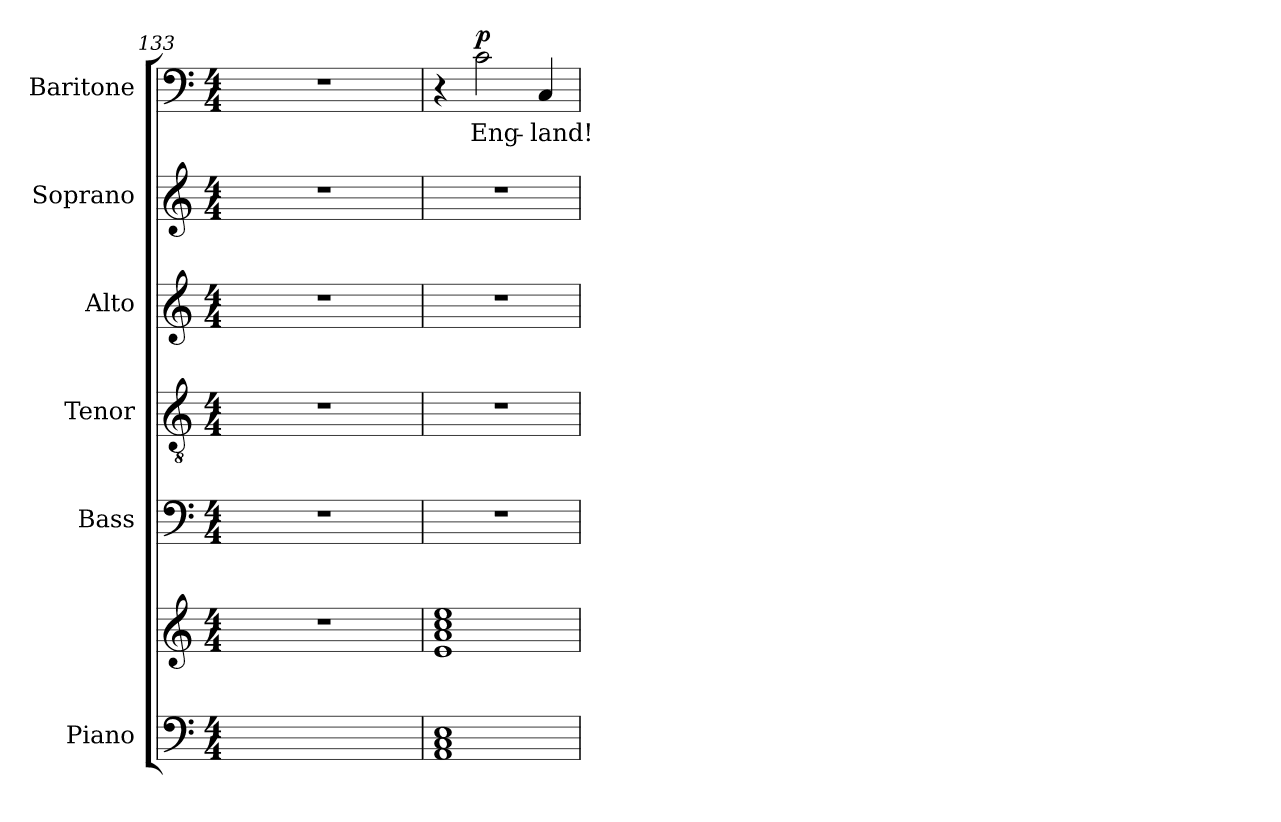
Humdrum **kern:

**kern	**kern	**kern	**kern	**kern	**kern	**kern	**text	**dynam
*part6	*part6	*part5	*part4	*part3	*part2	*part1	*part1	*part1
*staff7	*staff6	*staff5	*staff4	*staff3	*staff2	*staff1	*staff1	*staff1
*I"Piano	*	*I"Bass	*I"Tenor	*I"Alto	*I"Soprano	*I"Baritone	*	*
*	*	*I'B	*I'T	*I'A	*I'S	*	*	*
*clefF4	*clefG2	*clefF4	*clefGv2	*clefG2	*clefG2	*clefF4	*	*
*k[]	*k[]	*k[]	*k[]	*k[]	*k[]	*k[]	*	*
*M4/4	*M4/4	*M4/4	*M4/4	*M4/4	*M4/4	*M4/4	*	*
=133	=133	=133	=133	=133	=133	=133	=133	=133
*^	*	*	*	*	*	*	*	*
4ryy	2ryy	1r	1r	1r	1r	1r	1r	.	.
8ryy	.	.	.	.	.	.	.	.	.
8ryy	.	.	.	.	.	.	.	.	.
8ryy	2ryy	.	.	.	.	.	.	.	.
8ryy	.	.	.	.	.	.	.	.	.
4ryy	.	.	.	.	.	.	.	.	.
=134	=134	=134	=134	=134	=134	=134	=134	=134	=134
1AA 1C 1E	1ryy	1e 1a 1cc 1ee	1r	1r	1r	1r	4r	.	.
!	!	!	!	!	!	!	!	!LO:LY:b	!LO:DY:b
.	.	.	.	.	.	.	2c\	Eng-	p
!	!	!	!	!	!	!	!	!LO:LY:b	!
.	.	.	.	.	.	.	4C/	-land!	.
*v	*v	*	*	*	*	*	*	*	*
=	=	=	=	=	=	=	=	=
*-	*-	*-	*-	*-	*-	*-	*-	*-
